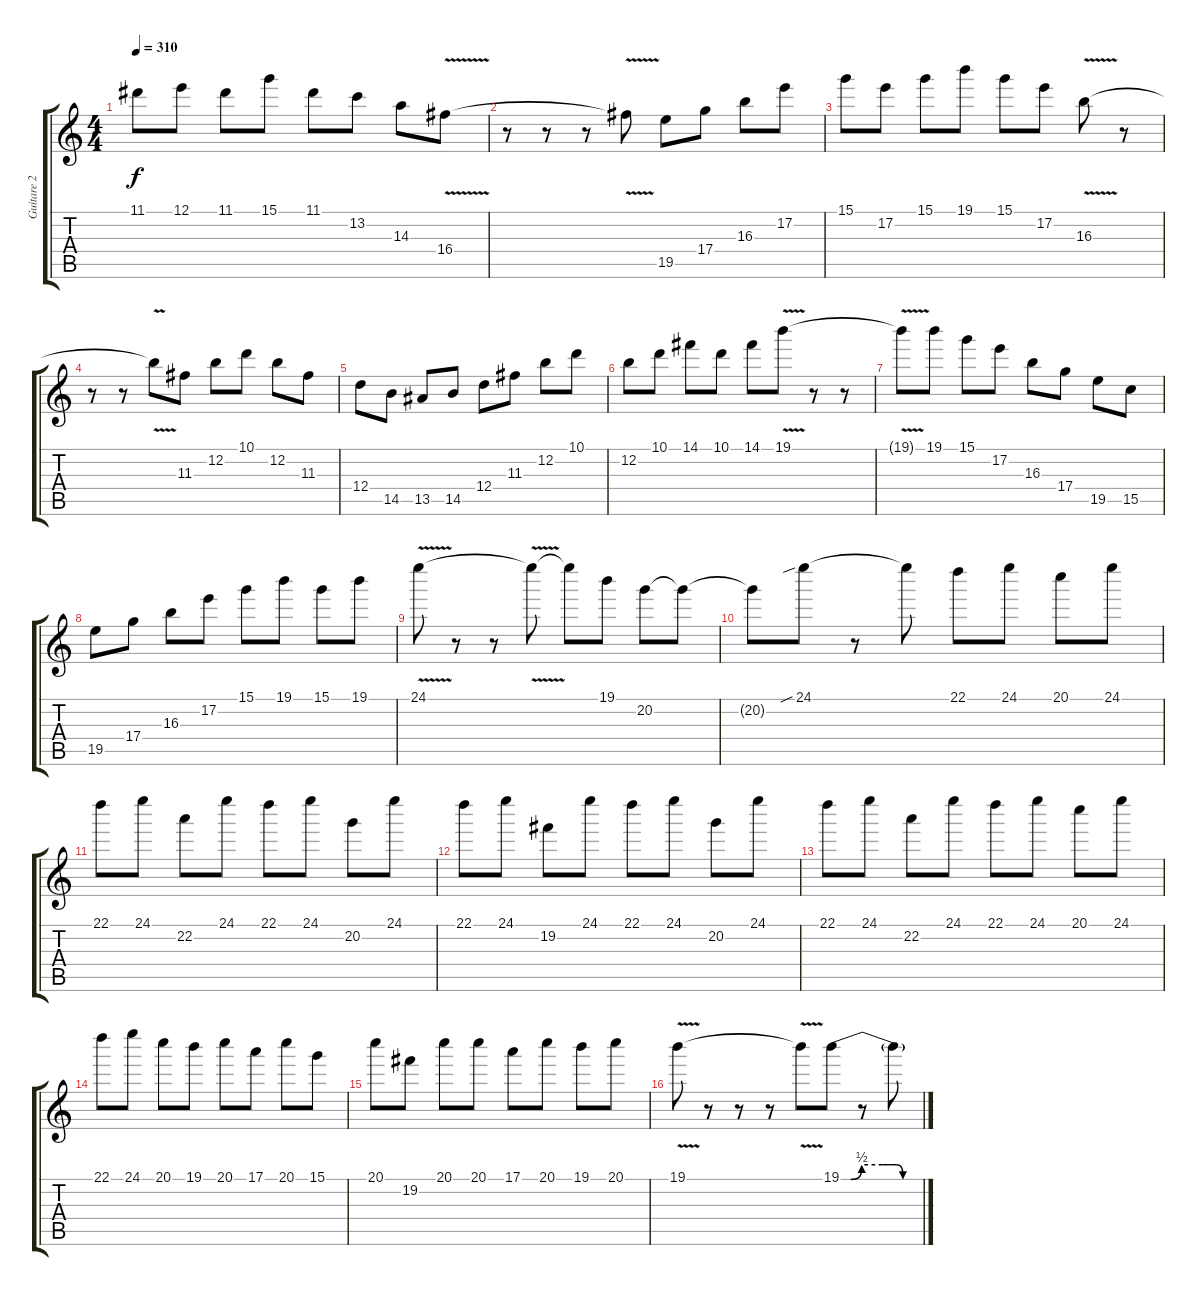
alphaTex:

\track ("Guitare 2" "Guitare 2") {instrument distortionguitar}
\staff {score tabs}
\tuning (E4 B3 G3 D3 A2 E2) {hide}
\ts (4 4)
\tempo 310
\clef g2
\ks c
11.1.8{dy f} 12.1.8 11.1.8 15.1.8 11.1.8 13.2.8 14.3.8 16.4{v}.8 |
r.8 r.8 r.8 16.4{t}.8 19.5.8 17.4.8 16.3.8 17.2.8 |
15.1.8 17.2.8 15.1.8 19.1.8 15.1.8 17.2.8 16.3{v}.8 r.8 |
r.8 r.8 16.3{t}.8 11.3.8 12.2.8 10.1.8 12.2.8 11.3.8 |
12.4.8 14.5.8 13.5.8 14.5.8 12.4.8 11.3.8 12.2.8 10.1.8 |
12.2.8 10.1.8 14.1.8 10.1.8 14.1.8 19.1{v}.8 r.8 r.8 |
19.1{t}.8 19.1.8 15.1.8 17.2.8 16.3.8 17.4.8 19.5.8 15.5.8 |
19.5.8 17.4.8 16.3.8 17.2.8 15.1.8 19.1.8 15.1.8 19.1.8 |
24.1{v}.8 r.8 r.8 24.1{t}.8 24.1{t}.8 19.1.8 20.2.8 20.2{t}.8 |
20.2{t}.8 24.1{sib}.8 r.8 24.1{t}.8 22.1.8 24.1.8 20.1.8 24.1.8 |
22.1.8 24.1.8 22.2.8 24.1.8 22.1.8 24.1.8 20.2.8 24.1.8 |
22.1.8 24.1.8 19.2.8 24.1.8 22.1.8 24.1.8 20.2.8 24.1.8 |
22.1.8 24.1.8 22.2.8 24.1.8 22.1.8 24.1.8 20.1.8 24.1.8 |
22.1.8 24.1.8 20.1.8 19.1.8 20.1.8 17.1.8 20.1.8 15.1.8 |
20.1.8 19.2.8 20.1.8 20.1.8 17.1.8 20.1.8 19.1.8 20.1.8 |
19.1{v}.8 r.8 r.8 r.8 19.1{t}.8 19.1{be (custom 0 0 7 0 15 2 30 2 35 2 37 2 40 2 45 0 48 0 50 0 60 0)}.8 r.8 19.1{t}.8
